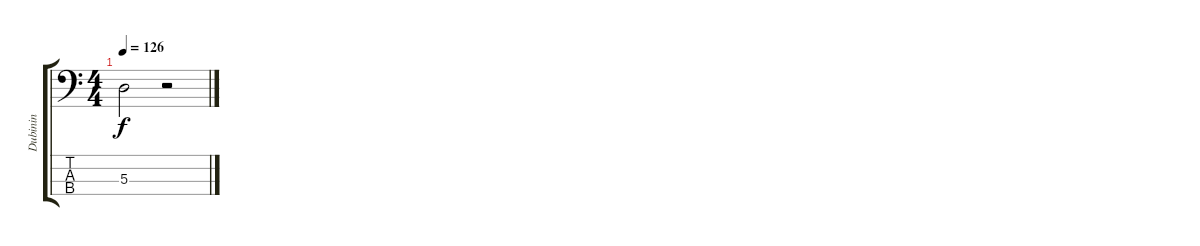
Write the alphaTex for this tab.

\track ("Dubinin" "Dubinin") {instrument electricbassfinger}
\staff {score tabs}
\tuning (G2 D2 A1 E1) {hide}
\ts (4 4)
\tempo 126
\clef f4
\ks c
5.3{t}.2{dy f} r.2
